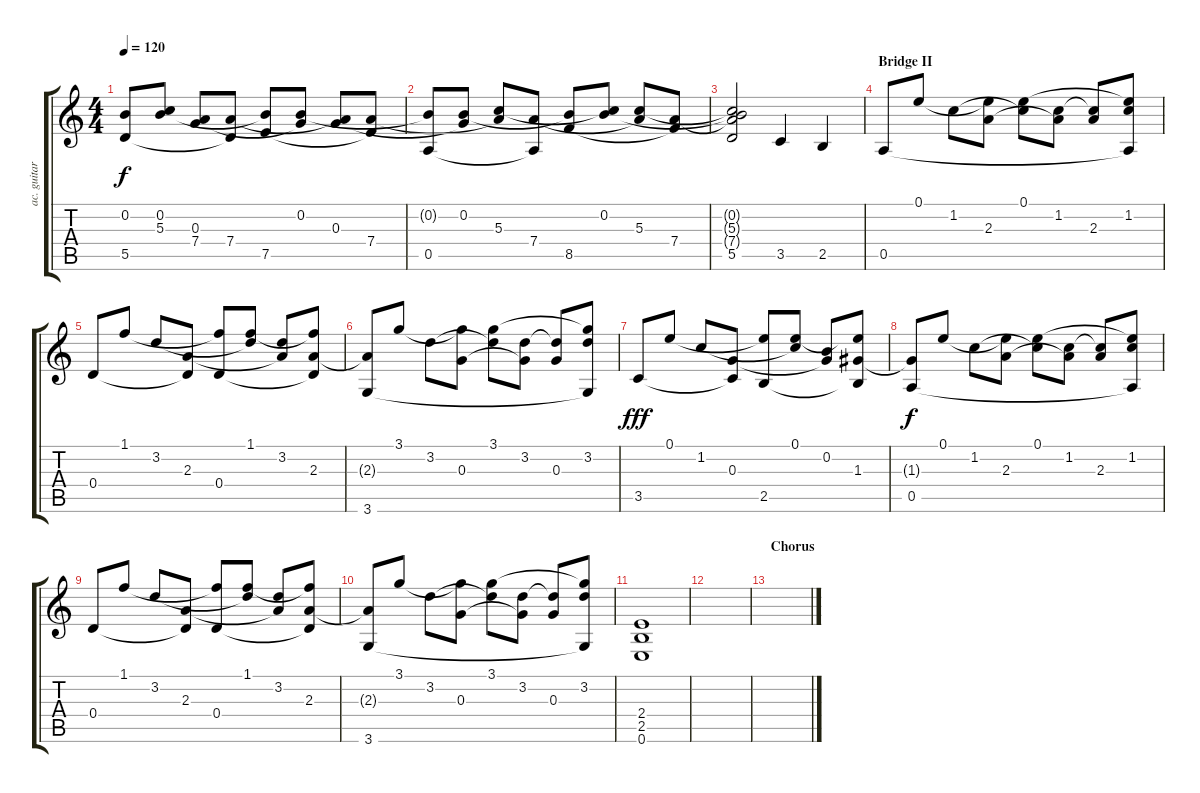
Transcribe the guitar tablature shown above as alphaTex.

\track ("ac. guitar1" "ac. guitar") {instrument acousticguitarsteel}
\staff {score tabs}
\tuning (E4 B3 G3 D3 A2 E2) {hide}
\ts (4 4)
\tempo 120
\clef g2
\ks c
(0.2{t} 5.5).8{dy f} (0.2 5.3{t}).8 (0.3 7.4{t}).8 (7.4 5.5{t}).8 (0.2{t} 7.5).8 (0.2 0.3{t}).8 (0.3 7.4{t}).8 (7.4 7.5{t}).8 |
(0.2{t} 0.5).8 (0.2 0.3{t}).8 (5.3 7.4{t}).8 (7.4 0.5{t}).8 (0.2{t} 8.5).8 (0.2 5.3{t}).8 (5.3 7.4{t}).8 (7.4 8.5{t}).8 |
(0.2{t} 5.3{t} 7.4{t} 5.5).2 3.5.4 2.5.4 |
\section ("" "Bridge II")
0.5.8 0.1.8 1.2.8 (0.1{t} 2.3).8 (0.1 1.2{t}).8 (1.2 2.3{t}).8 (1.2{t} 2.3).8 (0.1{t} 1.2 0.5{t}).8 |
0.4.8 1.1.8 3.2.8 (2.3 0.4{t}).8 (1.1{t} 0.4).8 (1.1 3.2{t}).8 (3.2 2.3{t}).8 (1.1{t} 2.3 0.4{t}).8 |
(2.3{t} 3.6).8 3.1.8 3.2.8 (3.1{t} 0.3).8 (3.1 3.2{t}).8 (3.2 0.3{t}).8 (3.2{t} 0.3).8 (3.1{t} 3.2 3.6{t}).8 |
3.5.8{dy fff} 0.1.8 1.2.8 (0.3 3.5{t}).8 (0.1{t} 2.5).8 (0.1 1.2{t}).8 (0.2 0.3{t}).8 (0.1{t} 1.3 2.5{t}).8 |
(1.3{t} 0.5).8{dy f} 0.1.8 1.2.8 (0.1{t} 2.3).8 (0.1 1.2{t}).8 (1.2 2.3{t}).8 (1.2{t} 2.3).8 (0.1{t} 1.2 0.5{t}).8 |
0.4.8 1.1.8 3.2.8 (2.3 0.4{t}).8 (1.1{t} 0.4).8 (1.1 3.2{t}).8 (3.2 2.3{t}).8 (1.1{t} 2.3 0.4{t}).8 |
(2.3{t} 3.6).8 3.1.8 3.2.8 (3.1{t} 0.3).8 (3.1 3.2{t}).8 (3.2 0.3{t}).8 (3.2{t} 0.3).8 (3.1{t} 3.2 3.6{t}).8 |
(2.4 2.5 0.6).1 |
|
\section ("" "Chorus")
